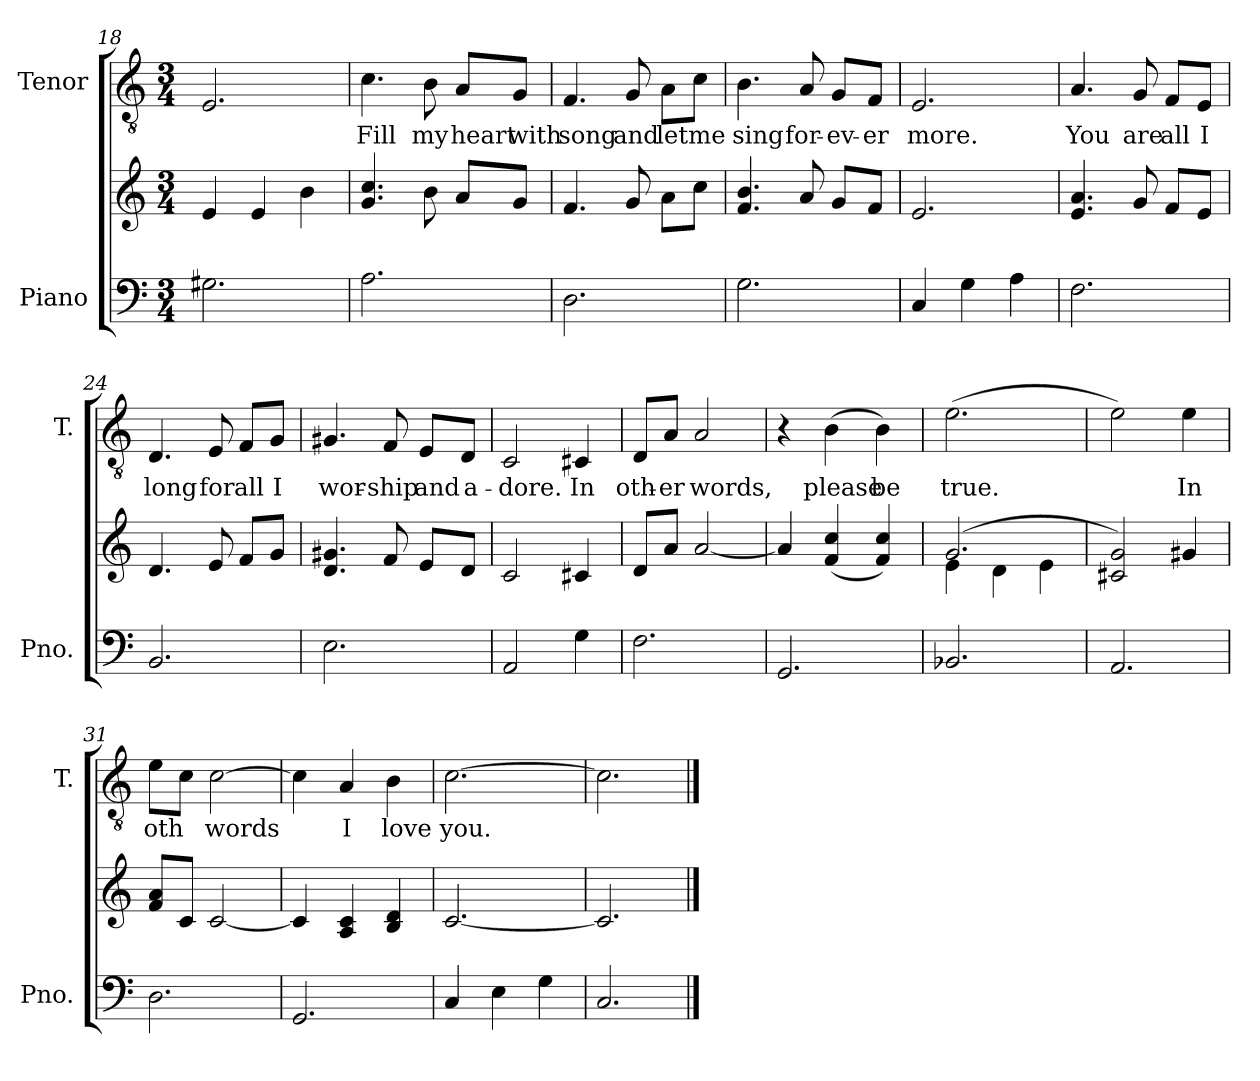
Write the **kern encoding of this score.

**kern	**kern	**kern	**text
*part2	*part2	*part1	*part1
*staff3	*staff2	*staff1	*staff1
*I"Piano	*	*I"Tenor	*
*I'Pno.	*	*I'T.	*
*clefF4	*clefG2	*clefGv2	*
*k[]	*k[]	*k[]	*
*M3/4	*M3/4	*M3/4	*
=18	=18	=18	=18
2.G#X\	4e/	2.E/	.
.	4e/	.	.
.	4b\	.	.
=19	=19	=19	=19
!	!	!	!LO:LY:b
2.A\	4.g/ 4.cc/	4.c\	Fill
!	!	!	!LO:LY:b
.	8b\	8B\	my
!	!	!	!LO:LY:b
.	8a/L	8A/L	heart
!	!	!	!LO:LY:b
.	8g/J	8G/J	with
=20	=20	=20	=20
!	!	!	!LO:LY:b
2.D\	4.f/	4.F/	song
!	!	!	!LO:LY:b
.	8g/	8G/	and
!	!	!	!LO:LY:b
.	8a\L	8A\L	let
!	!	!	!LO:LY:b
.	8cc\J	8c\J	me
!!LO:LB:g=z
=21	=21	=21	=21
!	!	!	!LO:LY:b
2.G\	4.f/ 4.b/	4.B\	sing
!	!	!	!LO:LY:b
.	8a/	8A/	for-
!	!	!	!LO:LY:b
.	8g/L	8G/L	-ev-
!	!	!	!LO:LY:b
.	8f/J	8F/J	-er
=22	=22	=22	=22
!	!	!	!LO:LY:b
4C/	2.e/	2.E/	more.
4G\	.	.	.
4A\	.	.	.
=23	=23	=23	=23
!	!	!	!LO:LY:b
2.F\	4.e/ 4.a/	4.A/	You
!	!	!	!LO:LY:b
.	8g/	8G/	are
!	!	!	!LO:LY:b
.	8f/L	8F/L	all
!	!	!	!LO:LY:b
.	8e/J	8E/J	I
=24	=24	=24	=24
!	!	!	!LO:LY:b
2.BB/	4.d/	4.D/	long
!	!	!	!LO:LY:b
.	8e/	8E/	for
!	!	!	!LO:LY:b
.	8f/L	8F/L	all
!	!	!	!LO:LY:b
.	8g/J	8G/J	I
=25	=25	=25	=25
!	!	!	!LO:LY:b
2.E\	4.d/ 4.g#X/	4.G#X/	wor-
!	!	!	!LO:LY:b
.	8f/	8F/	-ship
!	!	!	!LO:LY:b
.	8e/L	8E/L	and
!	!	!	!LO:LY:b
.	8d/J	8D/J	a-
=26	=26	=26	=26
!	!	!	!LO:LY:b
2AA/	2c/	2C/	-dore.
!	!	!	!LO:LY:b
4G\	4c#X/	4C#X/	In
=27	=27	=27	=27
!	!	!	!LO:LY:b
2.F\	8d/L	8D/L	oth-
!	!	!	!LO:LY:b
.	8a/J	8A/J	-er
!	!	!	!LO:LY:b
.	[2a/	2A/	words,
!!LO:PB:g=z
=28	=28	=28	=28
2.GG/	4a/]	4r	.
!	!	!	!LO:LY:b
.	(4f/ 4cc/	(4B\	please
!	!	!	!LO:LY:b
.	4f/ 4cc/)	4B\)	be
=29	=29	=29	=29
*	*^	*	*
!	!	!	!	!LO:LY:b
2.BB-X/	(2.g/	4e\	(2.e\	true.
.	.	4d\	.	.
.	.	4e\	.	.
*	*v	*v	*	*
=30	=30	=30	=30
2.AA/	2c#X/ 2g/)	2e\)	.
!	!	!	!LO:LY:b
.	4g#X/	4e\	In
=31	=31	=31	=31
!	!	!	!LO:LY:b
2.D\	8f/ 8a/L	8e\L	oth
.	8c/J	8c\J	.
!	!	!	!LO:LY:b
.	[2c/	[2c\	words
=32	=32	=32	=32
2.GG/	4c/]	4c\]	.
!	!	!	!LO:LY:b
.	4A/ 4c/	4A/	I
!	!	!	!LO:LY:b
.	4B/ 4d/	4B\	love
=33	=33	=33	=33
!	!	!	!LO:LY:b
4C/	[2.c/	[2.c\	you.
4E\	.	.	.
4G\	.	.	.
=34	=34	=34	=34
2.C/	2.c/]	2.c\]	.
==	==	==	==
*-	*-	*-	*-
